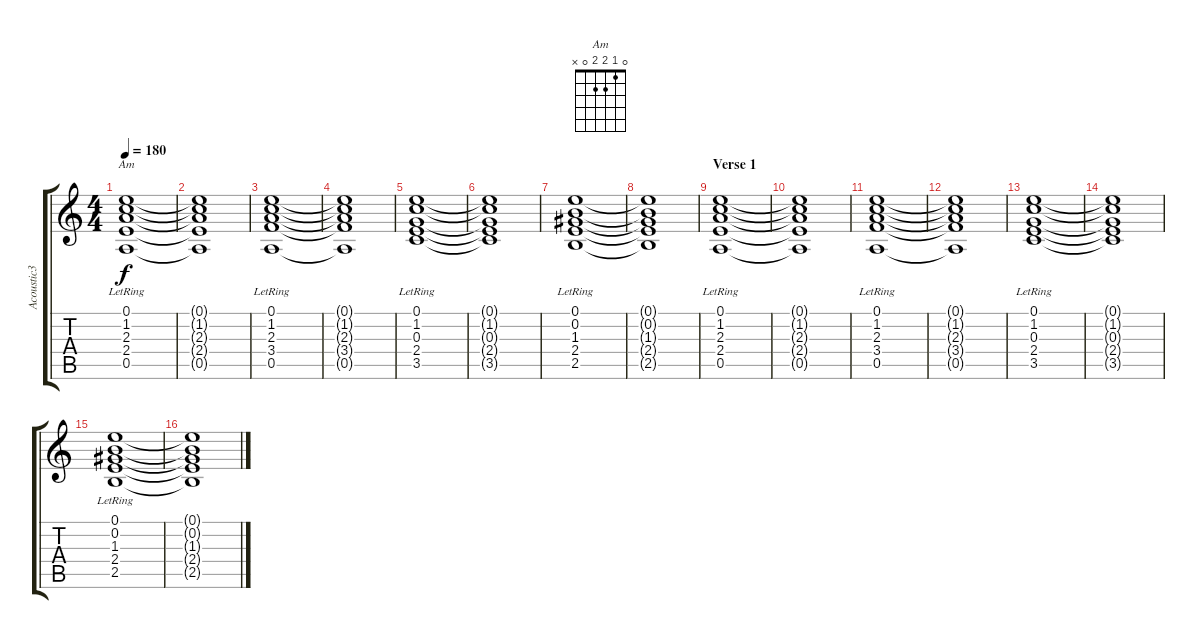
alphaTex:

\track ("Acoustic3" "Acoustic3") {instrument acousticguitarnylon}
\staff {score tabs}
\tuning (E4 B3 G3 D3 A2 E2) {hide}
\chord ("Am" 0 1 2 2 0 x)
\ts (4 4)
\tempo 180
\clef g2
\ks c
(0.1{lr} 1.2 2.3 2.4 0.5).1{ch "Am" dy f instrument acousticguitarnylon} |
(0.1{t} 1.2{t} 2.3{t} 2.4{t} 0.5{t}).1 |
(0.1{lr} 1.2 2.3 3.4 0.5).1 |
(0.1{t} 1.2{t} 2.3{t} 3.4{t} 0.5{t}).1 |
(0.1{lr} 1.2 0.3 2.4 3.5).1 |
(0.1{t} 1.2{t} 0.3{t} 2.4{t} 3.5{t}).1 |
(0.1{lr} 0.2 1.3 2.4 2.5).1 |
(0.1{t} 0.2{t} 1.3{t} 2.4{t} 2.5{t}).1 |
\section ("" "Verse 1")
(0.1{lr} 1.2 2.3 2.4 0.5).1 |
(0.1{t} 1.2{t} 2.3{t} 2.4{t} 0.5{t}).1 |
(0.1{lr} 1.2 2.3 3.4 0.5).1 |
(0.1{t} 1.2{t} 2.3{t} 3.4{t} 0.5{t}).1 |
(0.1{lr} 1.2 0.3 2.4 3.5).1 |
(0.1{t} 1.2{t} 0.3{t} 2.4{t} 3.5{t}).1 |
(0.1{lr} 0.2 1.3 2.4 2.5).1 |
(0.1{t} 0.2{t} 1.3{t} 2.4{t} 2.5{t}).1
